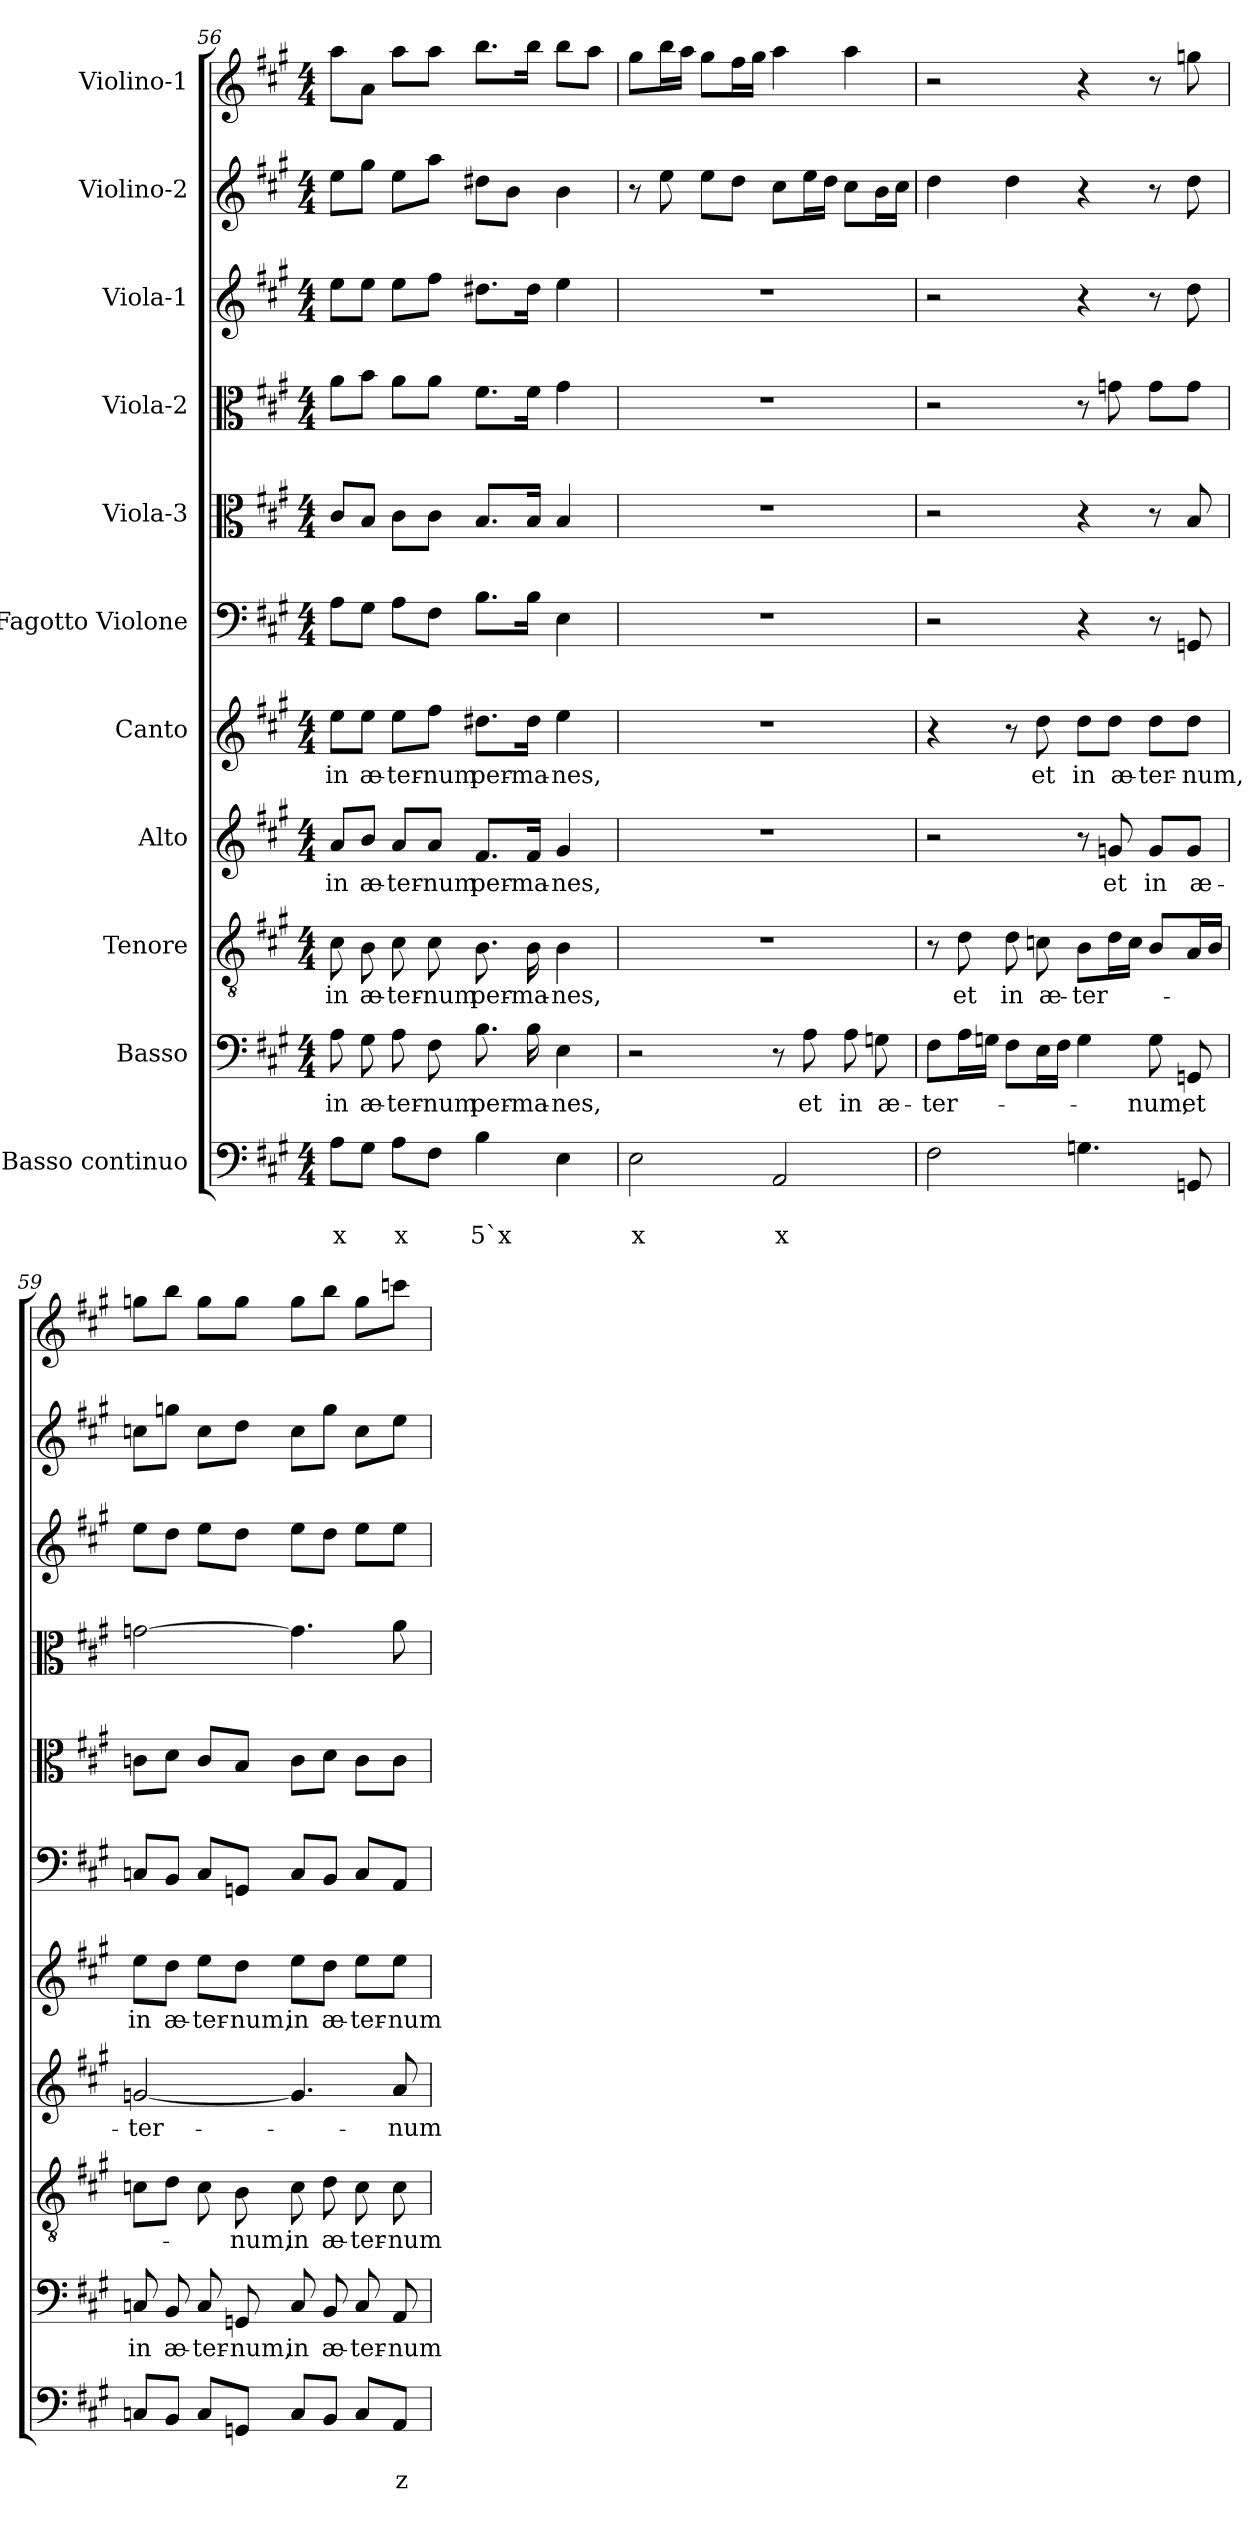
**kern	**text	**text	**kern	**text	**kern	**text	**kern	**text	**kern	**text	**kern	**kern	**kern	**kern	**kern	**kern
*part11	*part11	*part11	*part10	*part10	*part9	*part9	*part8	*part8	*part7	*part7	*part6	*part5	*part4	*part3	*part2	*part1
*staff11	*staff11	*staff11	*staff10	*staff10	*staff9	*staff9	*staff8	*staff8	*staff7	*staff7	*staff6	*staff5	*staff4	*staff3	*staff2	*staff1
*I"Basso continuo	*	*	*I"Basso	*	*I"Tenore	*	*I"Alto	*	*I"Canto	*	*I"Fagotto Violone	*I"Viola-3	*I"Viola-2	*I"Viola-1	*I"Violino-2	*I"Violino-1
!!LO:PB:g=z
*clefF4	*	*	*clefF4	*	*clefGv2	*	*clefG2	*	*clefG2	*	*clefF4	*clefC3	*clefC3	*clefG2	*clefG2	*clefG2
*k[f#c#g#]	*	*	*k[f#c#g#]	*	*k[f#c#g#]	*	*k[f#c#g#]	*	*k[f#c#g#]	*	*k[f#c#g#]	*k[f#c#g#]	*k[f#c#g#]	*k[f#c#g#]	*k[f#c#g#]	*k[f#c#g#]
*A:	*	*	*A:	*	*A:	*	*A:	*	*A:	*	*A:	*A:	*A:	*A:	*A:	*A:
*M4/4	*	*	*M4/4	*	*M4/4	*	*M4/4	*	*M4/4	*	*M4/4	*M4/4	*M4/4	*M4/4	*M4/4	*M4/4
=56	=56	=56	=56	=56	=56	=56	=56	=56	=56	=56	=56	=56	=56	=56	=56	=56
!	!	!LO:LY:b	!	!LO:LY:b	!	!LO:LY:b	!	!LO:LY:b	!	!LO:LY:b	!	!	!	!	!	!
8A\L	.	x	8A\	in	8c#\	in	8a/L	in	8ee\L	in	8A\L	8c#/L	8a\L	8ee\L	8ee\L	8aa\L
!	!	!	!	!LO:LY:b	!	!LO:LY:b	!	!LO:LY:b	!	!LO:LY:b	!	!	!	!	!	!
8G#\J	.	.	8G#\	æ-	8B\	æ-	8b/J	æ-	8ee\J	æ-	8G#\J	8B/J	8b\J	8ee\J	8gg#\J	8a\J
!	!	!LO:LY:b	!	!LO:LY:b	!	!LO:LY:b	!	!LO:LY:b	!	!LO:LY:b	!	!	!	!	!	!
8A\L	.	x	8A\	-ter-	8c#\	-ter-	8a/L	-ter-	8ee\L	-ter-	8A\L	8c#\L	8a\L	8ee\L	8ee\L	8aa\L
!	!	!	!	!LO:LY:b	!	!LO:LY:b	!	!LO:LY:b	!	!LO:LY:b	!	!	!	!	!	!
8F#\J	.	.	8F#\	-num	8c#\	-num	8a/J	-num	8ff#\J	-num	8F#\J	8c#\J	8a\J	8ff#\J	8aa\J	8aa\J
!	!	!LO:LY:b	!	!LO:LY:b	!	!LO:LY:b	!	!LO:LY:b	!	!LO:LY:b	!	!	!	!	!	!
4B\	.	5`x	8.B\	per-	8.B\	per-	8.f#/L	per-	8.dd#X\L	per-	8.B\L	8.B/L	8.f#\L	8.dd#X\L	8dd#X\L	8.bb\L
.	.	.	.	.	.	.	.	.	.	.	.	.	.	.	8b\J	.
!	!	!	!	!LO:LY:b	!	!LO:LY:b	!	!LO:LY:b	!	!LO:LY:b	!	!	!	!	!	!
.	.	.	16B\	-ma-	16B\	-ma-	16f#/Jk	-ma-	16dd#\Jk	-ma-	16B\Jk	16B/Jk	16f#\Jk	16dd#\Jk	.	16bb\Jk
!	!	!	!	!LO:LY:b	!	!LO:LY:b	!	!LO:LY:b	!	!LO:LY:b	!	!	!	!	!	!
4E\	.	.	4E\	-nes,	4B\	-nes,	4g#/	-nes,	4ee\	-nes,	4E\	4B/	4g#\	4ee\	4b\	8bb\L
.	.	.	.	.	.	.	.	.	.	.	.	.	.	.	.	8aa\J
=57	=57	=57	=57	=57	=57	=57	=57	=57	=57	=57	=57	=57	=57	=57	=57	=57
!	!	!LO:LY:b	!	!	!	!	!	!	!	!	!	!	!	!	!	!
2E\	.	x	2r	.	1r	.	1r	.	1r	.	1r	1r	1r	1r	8r	8gg#\L
.	.	.	.	.	.	.	.	.	.	.	.	.	.	.	8ee\	16bb\L
.	.	.	.	.	.	.	.	.	.	.	.	.	.	.	.	16aa\JJ
.	.	.	.	.	.	.	.	.	.	.	.	.	.	.	8ee\L	8gg#\L
.	.	.	.	.	.	.	.	.	.	.	.	.	.	.	8dd\J	16ff#\L
.	.	.	.	.	.	.	.	.	.	.	.	.	.	.	.	16gg#\JJ
!	!	!LO:LY:b	!	!	!	!	!	!	!	!	!	!	!	!	!	!
2AA/	.	x	8r	.	.	.	.	.	.	.	.	.	.	.	8cc#\L	4aa\
!	!	!	!	!LO:LY:b	!	!	!	!	!	!	!	!	!	!	!	!
.	.	.	8A\	et	.	.	.	.	.	.	.	.	.	.	16ee\L	.
.	.	.	.	.	.	.	.	.	.	.	.	.	.	.	16dd\JJ	.
!	!	!	!	!LO:LY:b	!	!	!	!	!	!	!	!	!	!	!	!
.	.	.	8A\	in	.	.	.	.	.	.	.	.	.	.	8cc#\L	4aa\
!	!	!	!	!LO:LY:b	!	!	!	!	!	!	!	!	!	!	!	!
.	.	.	8Gn\	æ-	.	.	.	.	.	.	.	.	.	.	16b\L	.
.	.	.	.	.	.	.	.	.	.	.	.	.	.	.	16cc#\JJ	.
=58	=58	=58	=58	=58	=58	=58	=58	=58	=58	=58	=58	=58	=58	=58	=58	=58
!	!	!	!	!LO:LY:b	!	!	!	!	!	!	!	!	!	!	!	!
2F#\	.	.	8F#\L	-ter-	8r	.	2r	.	4r	.	2r	2r	2r	2r	4dd\	2r
!	!	!	!	!	!	!LO:LY:b	!	!	!	!	!	!	!	!	!	!
.	.	.	16A\L	.	8d\	et	.	.	.	.	.	.	.	.	.	.
.	.	.	16Gn\JJ	.	.	.	.	.	.	.	.	.	.	.	.	.
!	!	!	!	!	!	!LO:LY:b	!	!	!	!	!	!	!	!	!	!
.	.	.	8F#\L	.	8d\	in	.	.	8r	.	.	.	.	.	4dd\	.
!	!	!	!	!	!	!LO:LY:b	!	!	!	!LO:LY:b	!	!	!	!	!	!
.	.	.	16E\L	.	8cn\	æ-	.	.	8dd\	et	.	.	.	.	.	.
.	.	.	16F#\JJ	.	.	.	.	.	.	.	.	.	.	.	.	.
!	!	!	!	!	!	!LO:LY:b	!	!	!	!LO:LY:b	!	!	!	!	!	!
4.Gn\	.	.	4G\	.	8B\L	-ter-	8r	.	8dd\L	in	4r	4r	8r	4r	4r	4r
!	!	!	!	!	!	!	!	!LO:LY:b	!	!LO:LY:b	!	!	!	!	!	!
.	.	.	.	.	16d\L	.	8gn/	et	8dd\J	æ-	.	.	8gn\	.	.	.
.	.	.	.	.	16c\JJ	.	.	.	.	.	.	.	.	.	.	.
!	!	!	!	!LO:LY:b	!	!	!	!LO:LY:b	!	!LO:LY:b	!	!	!	!	!	!
.	.	.	8G\	-num,	8B/L	.	8g/L	in	8dd\L	-ter-	8r	8r	8g\L	8r	8r	8r
!	!	!	!	!LO:LY:b	!	!	!	!LO:LY:b	!	!LO:LY:b	!	!	!	!	!	!
8GGn/	.	.	8GGn/	et	16A/L	.	8g/J	æ-	8dd\J	-num,	8GGn/	8B/	8g\J	8dd\	8dd\	8ggn\
.	.	.	.	.	16B/JJ	.	.	.	.	.	.	.	.	.	.	.
=59	=59	=59	=59	=59	=59	=59	=59	=59	=59	=59	=59	=59	=59	=59	=59	=59
!	!	!	!	!LO:LY:b	!	!	!	!LO:LY:b	!	!LO:LY:b	!	!	!	!	!	!
8Cn/L	.	.	8Cn/	in	8cn\L	.	[2gn/	-ter-	8ee\L	in	8Cn/L	8cn\L	[2gn\	8ee\L	8ccn\L	8ggn\L
!	!	!	!	!LO:LY:b	!	!	!	!	!	!LO:LY:b	!	!	!	!	!	!
8BB/J	.	.	8BB/	æ-	8d\J	.	.	.	8dd\J	æ-	8BB/J	8d\J	.	8dd\J	8ggn\J	8bb\J
!	!	!	!	!LO:LY:b	!	!	!	!	!	!LO:LY:b	!	!	!	!	!	!
8C/L	.	.	8C/	-ter-	8c\	.	.	.	8ee\L	-ter-	8C/L	8c/L	.	8ee\L	8cc\L	8gg\L
!	!	!	!	!LO:LY:b	!	!LO:LY:b	!	!	!	!LO:LY:b	!	!	!	!	!	!
8GGn/J	.	.	8GGn/	-num,	8B\	-num,	.	.	8dd\J	-num,	8GGn/J	8B/J	.	8dd\J	8dd\J	8gg\J
!	!	!	!	!LO:LY:b	!	!LO:LY:b	!	!	!	!LO:LY:b	!	!	!	!	!	!
8C/L	.	.	8C/	in	8c\	in	4.g/]	.	8ee\L	in	8C/L	8c\L	4.g\]	8ee\L	8cc\L	8gg\L
!	!	!	!	!LO:LY:b	!	!LO:LY:b	!	!	!	!LO:LY:b	!	!	!	!	!	!
8BB/J	.	.	8BB/	æ-	8d\	æ-	.	.	8dd\J	æ-	8BB/J	8d\J	.	8dd\J	8gg\J	8bb\J
!	!	!	!	!LO:LY:b	!	!LO:LY:b	!	!	!	!LO:LY:b	!	!	!	!	!	!
8C/L	.	.	8C/	-ter-	8c\	-ter-	.	.	8ee\L	-ter-	8C/L	8c\L	.	8ee\L	8cc\L	8gg\L
!	!	!LO:LY:b	!	!LO:LY:b	!	!LO:LY:b	!	!LO:LY:b	!	!LO:LY:b	!	!	!	!	!	!
8AA/J	.	z	8AA/	-num	8c\	-num	8a/	-num	8ee\J	-num	8AA/J	8c\J	8a\	8ee\J	8ee\J	8cccn\J
=	=	=	=	=	=	=	=	=	=	=	=	=	=	=	=	=
*-	*-	*-	*-	*-	*-	*-	*-	*-	*-	*-	*-	*-	*-	*-	*-	*-
